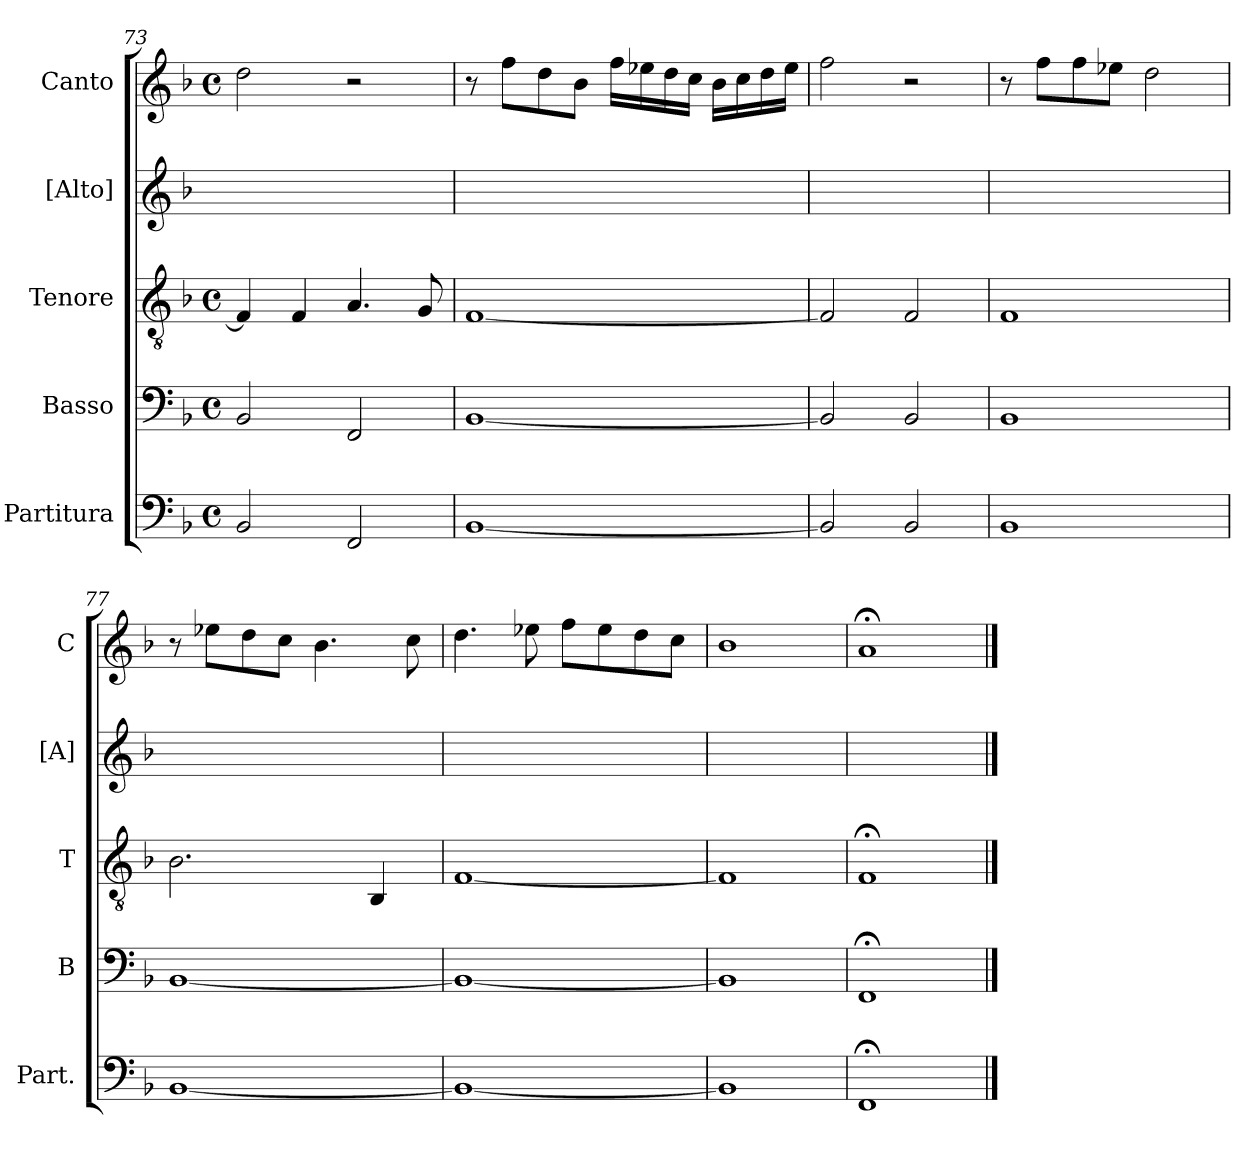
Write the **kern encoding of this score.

**kern	**kern	**kern	**kern	**kern
*part5	*part4	*part3	*part2	*part1
*staff5	*staff4	*staff3	*staff2	*staff1
*I"Partitura	*I"Basso	*I"Tenore	*I"[Alto]	*I"Canto
*I'Part.	*I'B	*I'T	*I'[A]	*I'C
*clefF4	*clefF4	*clefGv2	*clefG2	*clefG2
*k[b-]	*k[b-]	*k[b-]	*k[b-]	*k[b-]
*F:	*F:	*F:	*F:	*F:
*M4/4	*M4/4	*M4/4	*	*M4/4
*met(c)	*met(c)	*met(c)	*	*met(c)
=73	=73	=73	=73	=73
2BB-/	2BB-/	4F/]	1ryy	2dd\
.	.	4F/	.	.
2FF/	2FF/	4.A/	.	2r
.	.	8G/	.	.
=74	=74	=74	=74	=74
[1BB-	[1BB-	[1F	1ryy	8r
.	.	.	.	8ff\L
.	.	.	.	8dd\
.	.	.	.	8b-\J
.	.	.	.	16ff\LL
.	.	.	.	16ee-X\
.	.	.	.	16dd\
.	.	.	.	16cc\JJ
.	.	.	.	16b-\LL
.	.	.	.	16cc\
.	.	.	.	16dd\
.	.	.	.	16ee-\JJ
=75	=75	=75	=75	=75
2BB-/]	2BB-/]	2F/]	1ryy	2ff\
2BB-/	2BB-/	2F/	.	2r
=76	=76	=76	=76	=76
1BB-	1BB-	1F	1ryy	8r
.	.	.	.	8ff\L
.	.	.	.	8ff\
.	.	.	.	8ee-X\J
.	.	.	.	2dd\
=77	=77	=77	=77	=77
[1BB-	[1BB-	2.B-\	1ryy	8r
.	.	.	.	8ee-X\L
.	.	.	.	8dd\
.	.	.	.	8cc\J
.	.	.	.	4.b-\
.	.	4BB-/	.	.
.	.	.	.	8cc\
=78	=78	=78	=78	=78
1BB-_	1BB-_	[1F	1ryy	4.dd\
.	.	.	.	8ee-X\
.	.	.	.	8ff\L
.	.	.	.	8ee-\
.	.	.	.	8dd\
.	.	.	.	8cc\J
=79	=79	=79	=79	=79
1BB-]	1BB-]	1F]	1ryy	1b-
=80	=80	=80	=80	=80
1FF;<	1FF;<	1F;<	1ryy	1a;<
==	==	==	==	==
*-	*-	*-	*-	*-
